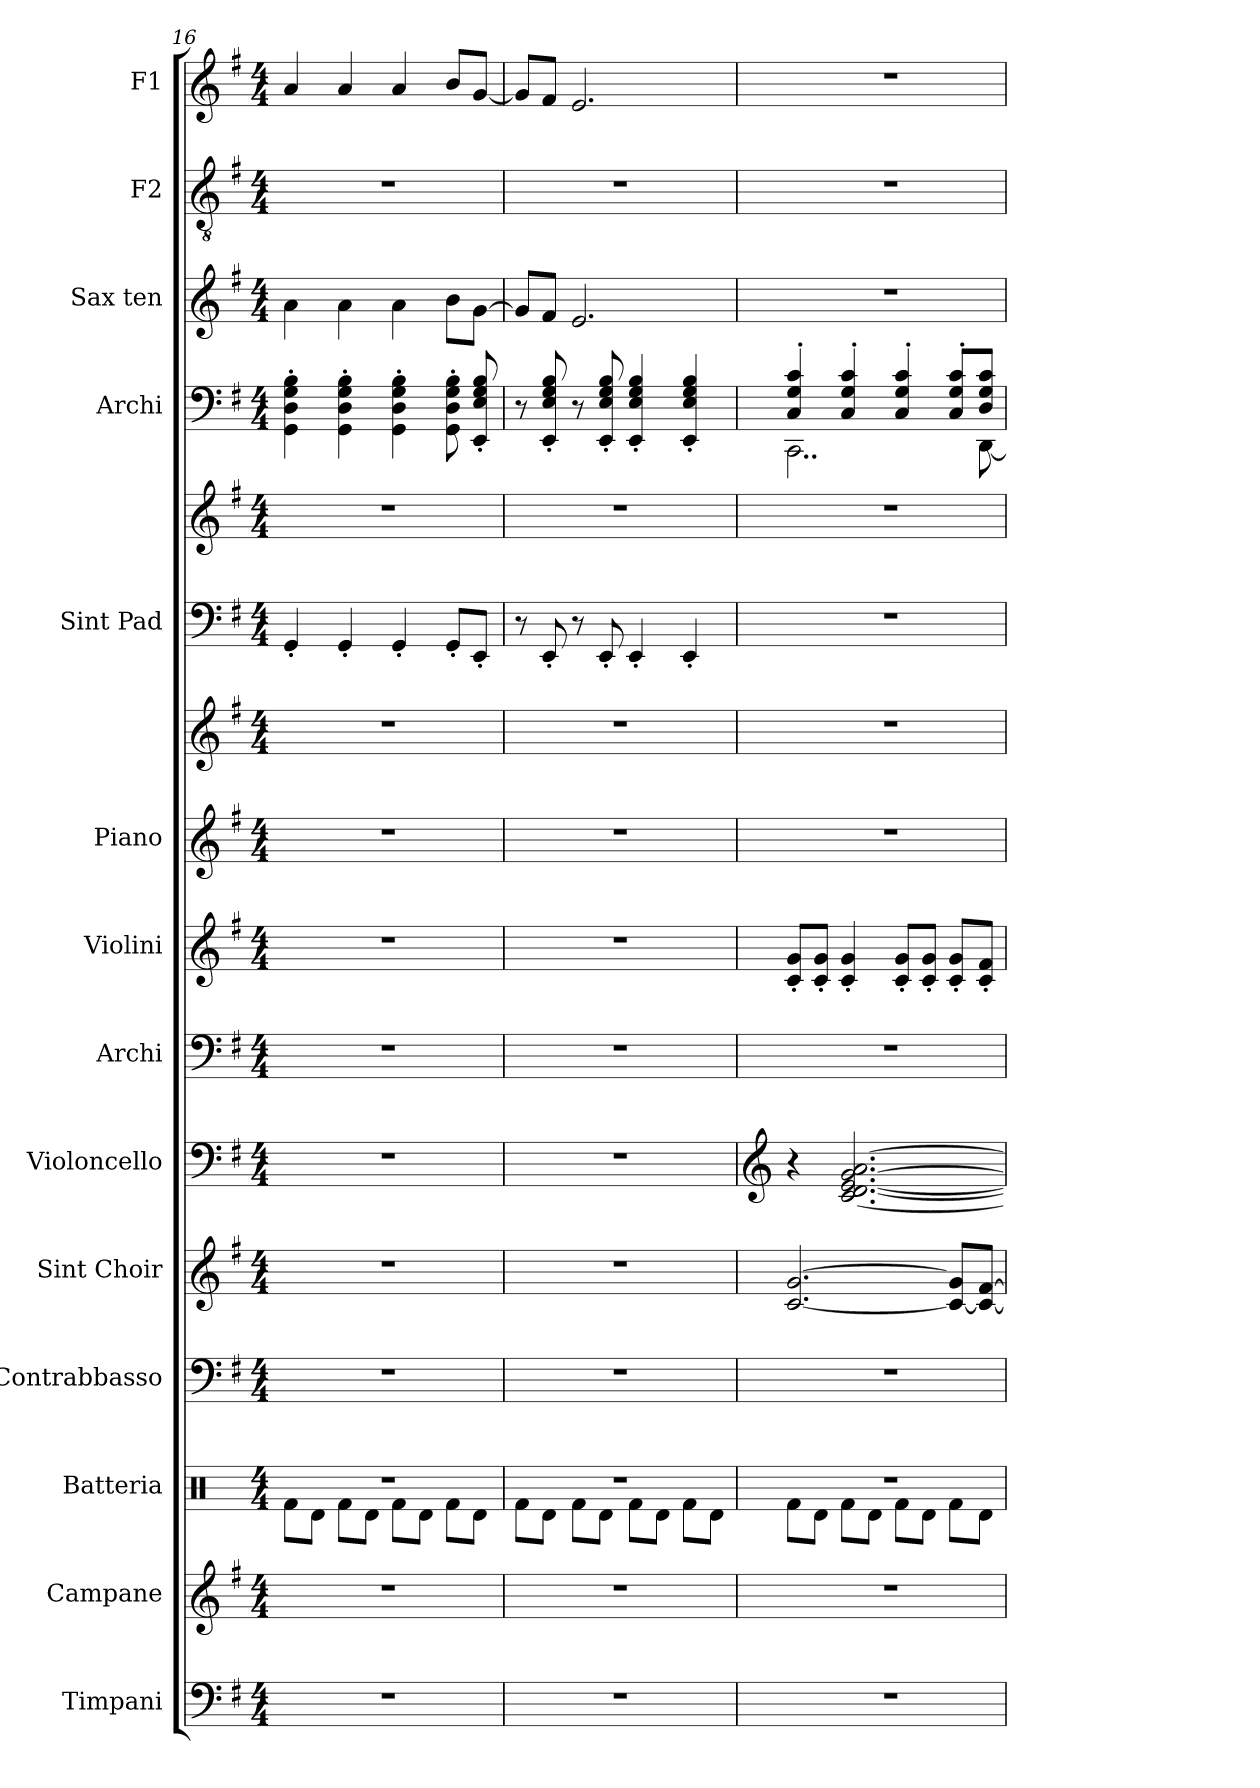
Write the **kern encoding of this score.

**kern	**kern	**kern	**kern	**kern	**kern	**kern	**kern	**kern	**kern	**kern	**kern	**kern	**kern	**kern	**kern
*part14	*part13	*part12	*part11	*part10	*part9	*part8	*part7	*part6	*part6	*part5	*part5	*part4	*part3	*part2	*part1
*staff16	*staff15	*staff14	*staff13	*staff12	*staff11	*staff10	*staff9	*staff8	*staff7	*staff6	*staff5	*staff4	*staff3	*staff2	*staff1
*I"Timpani	*I"Campane	*I"Batteria	*I"Contrabbasso	*I"Sint Choir	*I"Violoncello	*I"Archi	*I"Violini	*I"Piano	*	*I"Sint Pad	*	*I"Archi	*I"Sax ten	*I"F2	*I"F1
*I'Tmp	*I'Cmp	*I'Batt	*I'Cb	*I'Sint	*I'Vc	*I'Ar	*I'Vl.	*	*	*I'Sint	*	*I'Ar	*I'Sax.t	*I'F2	*I'F1
!!LO:LB:g=z
*clefF4	*clefG2	*clefX	*clefF4	*clefG2	*clefF4	*clefF4	*clefG2	*clefG2	*clefG2	*clefF4	*clefG2	*clefF4	*clefG2	*clefGv2	*clefG2
*	*	*	*ITrd7c12	*	*	*	*	*	*	*	*	*	*ITrd8c14	*ITrd8c14	*
*k[f#]	*k[f#]	*k[]	*k[f#]	*k[f#]	*k[f#]	*k[f#]	*k[f#]	*k[f#]	*k[f#]	*k[f#]	*k[f#]	*k[f#]	*k[f#]	*k[f#]	*k[f#]
*M4/4	*M4/4	*M4/4	*M4/4	*M4/4	*M4/4	*M4/4	*M4/4	*M4/4	*M4/4	*M4/4	*M4/4	*M4/4	*M4/4	*M4/4	*M4/4
=16	=16	=16	=16	=16	=16	=16	=16	=16	=16	=16	=16	=16	=16	=16	=16
*	*	*^	*	*	*	*	*	*	*	*	*	*	*	*	*
1r	1r	1r	8Rf\L	1r	1r	1r	1r	1r	1r	1r	4GG'/	1r	4GG\' 4D\' 4G\' 4B\'	4A\	1r	4a/
.	.	.	8Rd\J	.	.	.	.	.	.	.	.	.	.	.	.	.
.	.	.	8Rf\L	.	.	.	.	.	.	.	4GG'/	.	4GG\' 4D\' 4G\' 4B\'	4A\	.	4a/
.	.	.	8Rd\J	.	.	.	.	.	.	.	.	.	.	.	.	.
.	.	.	8Rf\L	.	.	.	.	.	.	.	4GG'/	.	4GG\' 4D\' 4G\' 4B\'	4A\	.	4a/
.	.	.	8Rd\J	.	.	.	.	.	.	.	.	.	.	.	.	.
.	.	.	8Rf\L	.	.	.	.	.	.	.	8GG'/L	.	8GG\' 8D\' 8G\' 8B\'	8B\L	.	8b/L
.	.	.	8Rd\J	.	.	.	.	.	.	.	8EE'/J	.	8EE/' 8E/' 8G/' 8B/'	[8G\J	.	[8g/J
=17	=17	=17	=17	=17	=17	=17	=17	=17	=17	=17	=17	=17	=17	=17	=17	=17
1r	1r	1r	8Rf\L	1r	1r	1r	1r	1r	1r	1r	8r	1r	8r	8G/L]	1r	8g/L]
.	.	.	8Rd\J	.	.	.	.	.	.	.	8EE'/	.	8EE/' 8E/' 8G/' 8B/'	8F#/J	.	8f#/J
.	.	.	8Rf\L	.	.	.	.	.	.	.	8r	.	8r	2.E/	.	2.e/
.	.	.	8Rd\J	.	.	.	.	.	.	.	8EE'/	.	8EE/' 8E/' 8G/' 8B/'	.	.	.
.	.	.	8Rf\L	.	.	.	.	.	.	.	4EE'/	.	4EE/' 4E/' 4G/' 4B/'	.	.	.
.	.	.	8Rd\J	.	.	.	.	.	.	.	.	.	.	.	.	.
.	.	.	8Rf\L	.	.	.	.	.	.	.	4EE'/	.	4EE/' 4E/' 4G/' 4B/'	.	.	.
.	.	.	8Rd\J	.	.	.	.	.	.	.	.	.	.	.	.	.
=18	=18	=18	=18	=18	=18	=18	=18	=18	=18	=18	=18	=18	=18	=18	=18	=18
*	*	*	*	*	*	*clefG2	*	*	*	*	*	*	*	*	*	*
*	*	*	*	*	*	*	*	*	*	*	*	*	*^	*	*	*
1r	1r	1r	8Rf\L	1r	[2.c/ [2.g/	4r	1r	8c'/ 8g'/L	1r	1r	1r	1r	4C/' 4G/' 4c/'	2..CC\	1r	1r	1r
.	.	.	8Rd\J	.	.	.	.	8c'/ 8g'/J	.	.	.	.	.	.	.	.	.
.	.	.	8Rf\L	.	.	[2.c/ [2.d/ [2.e/ [2.g/ [2.a/	.	4c/' 4g/'	.	.	.	.	4C/' 4G/' 4c/'	.	.	.	.
.	.	.	8Rd\J	.	.	.	.	.	.	.	.	.	.	.	.	.	.
.	.	.	8Rf\L	.	.	.	.	8c'/ 8g'/L	.	.	.	.	4C/' 4G/' 4c/'	.	.	.	.
.	.	.	8Rd\J	.	.	.	.	8c'/ 8g'/J	.	.	.	.	.	.	.	.	.
.	.	.	8Rf\L	.	8c_/ 8g]/L	.	.	8c'/ 8g'/L	.	.	.	.	8C/' 8G/' 8c/'L	.	.	.	.
.	.	.	8Rd\J	.	8c_/ [8f#/J	.	.	8c'/ 8f#'/J	.	.	.	.	8D/ 8G/ 8c/J	[8DD\	.	.	.
*	*	*v	*v	*	*	*	*	*	*	*	*	*	*v	*v	*	*	*
=	=	=	=	=	=	=	=	=	=	=	=	=	=	=	=
*-	*-	*-	*-	*-	*-	*-	*-	*-	*-	*-	*-	*-	*-	*-	*-
